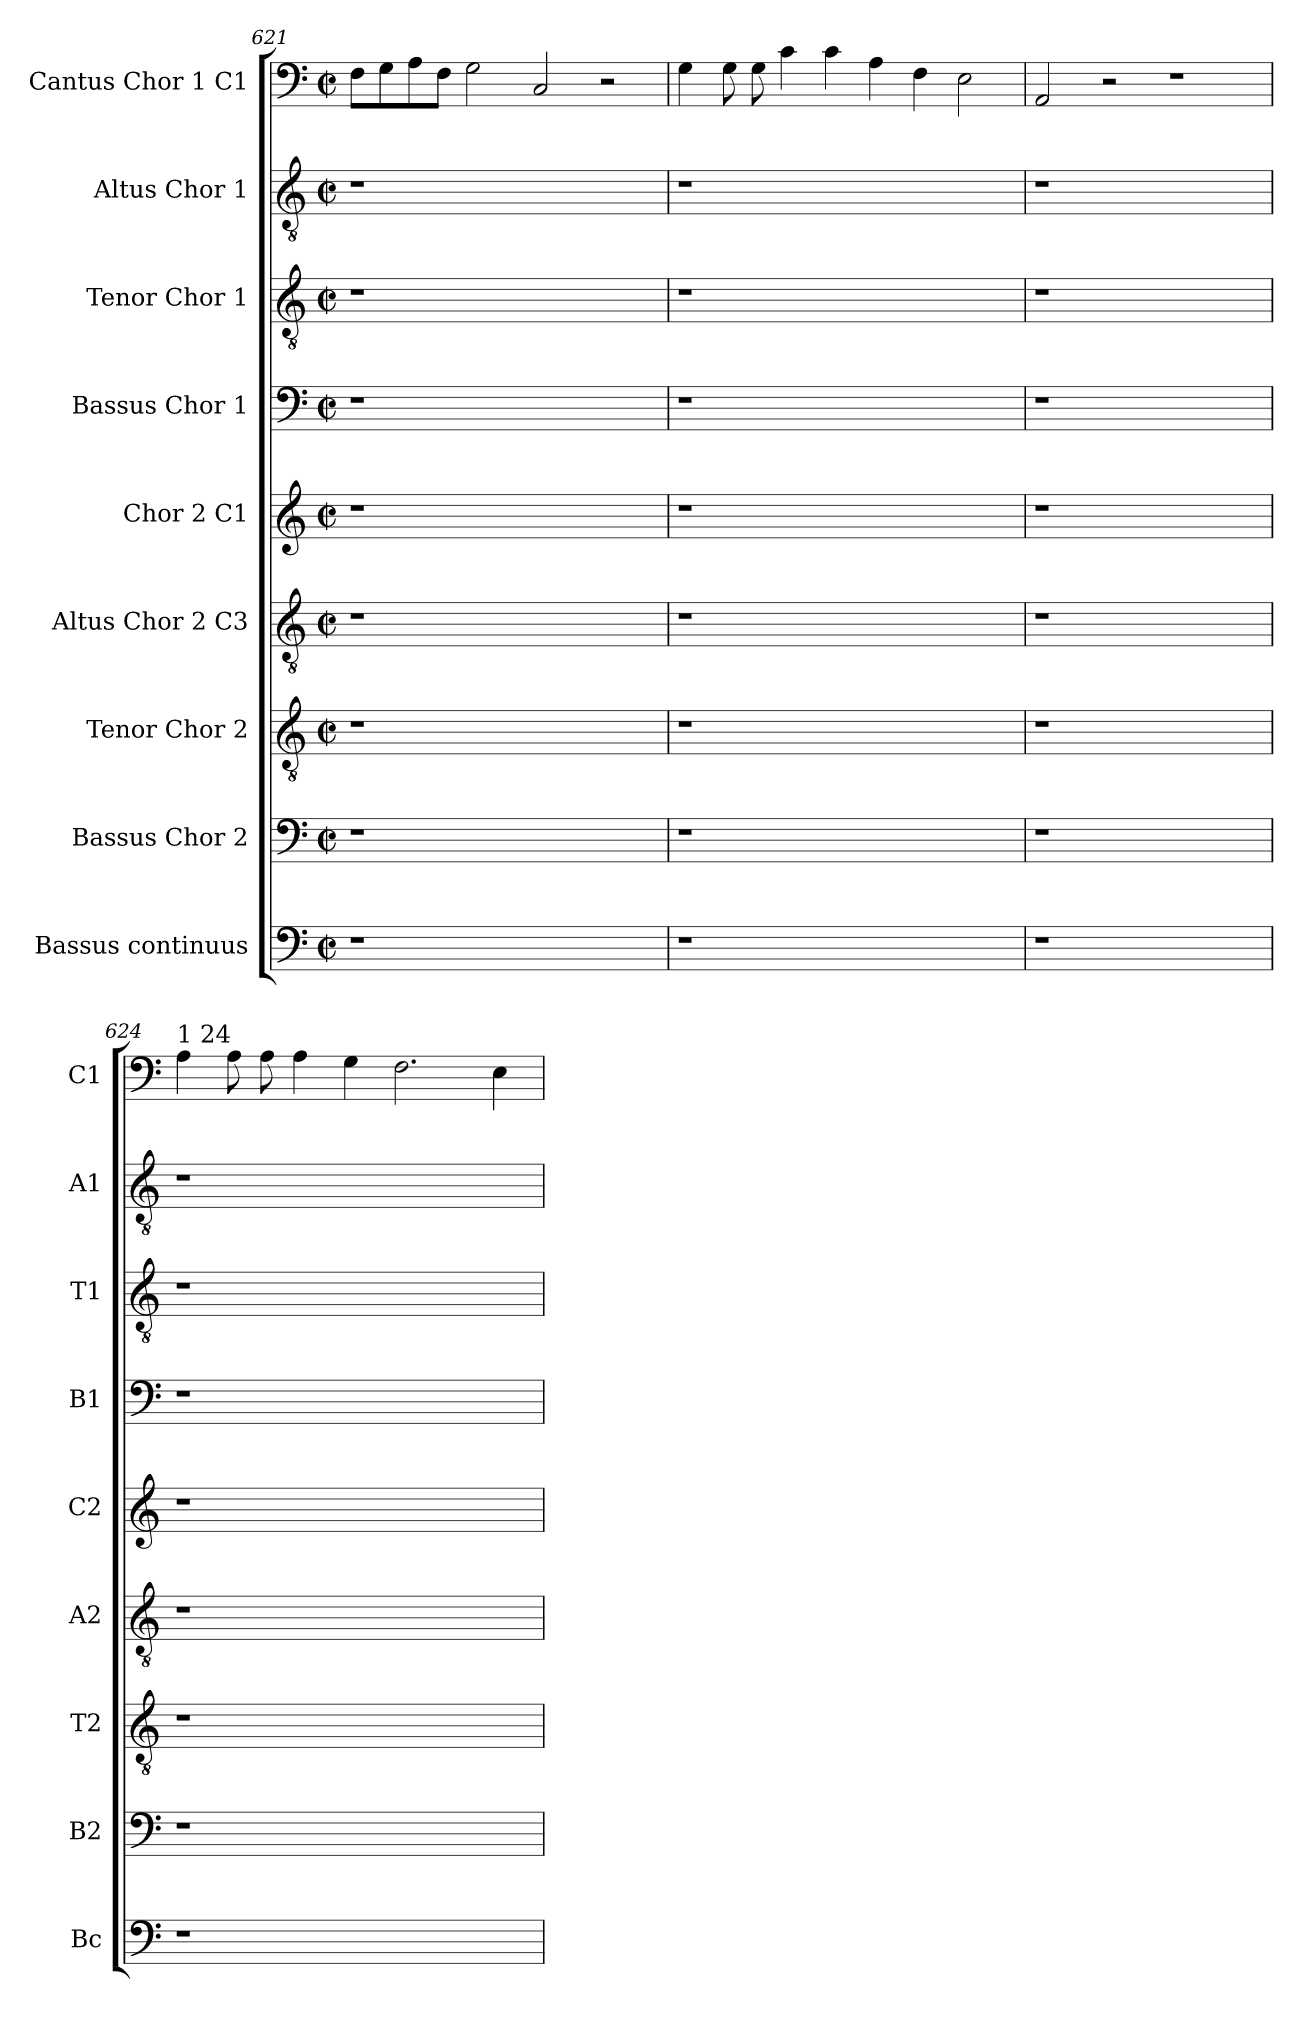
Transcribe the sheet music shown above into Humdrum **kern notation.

**kern	**kern	**kern	**kern	**kern	**kern	**kern	**kern	**kern
*part9	*part8	*part7	*part6	*part5	*part4	*part3	*part2	*part1
*staff9	*staff8	*staff7	*staff6	*staff5	*staff4	*staff3	*staff2	*staff1
*I"Bassus continuus	*I"Bassus Chor 2	*I"Tenor Chor 2	*I"Altus Chor 2 C3	*I"Chor 2 C1	*I"Bassus Chor 1	*I"Tenor Chor 1	*I"Altus Chor 1	*I"Cantus Chor 1 C1
*I'Bc	*I'B2	*I'T2	*I'A2	*I'C2	*I'B1	*I'T1	*I'A1	*I'C1
*clefF4	*clefF4	*clefGv2	*clefGv2	*clefG2	*clefF4	*clefGv2	*clefGv2	*clefF4
*ITrd7c12	*	*	*	*	*	*	*	*
*k[]	*k[]	*k[]	*k[]	*k[]	*k[]	*k[]	*k[]	*k[]
*C:	*C:	*C:	*C:	*C:	*C:	*C:	*C:	*C:
*M2/2	*M2/2	*M2/2	*M2/2	*M2/2	*M2/2	*M2/2	*M2/2	*M2/2
*met(c|)	*met(c|)	*met(c|)	*met(c|)	*met(c|)	*met(c|)	*met(c|)	*met(c|)	*met(c|)
=621	=621	=621	=621	=621	=621	=621	=621	=621
1r	1r	1r	1r	1r	1r	1r	1r	8F\L
.	.	.	.	.	.	.	.	8G\
.	.	.	.	.	.	.	.	8A\
.	.	.	.	.	.	.	.	8F\J
.	.	.	.	.	.	.	.	2G\
1ryy	1ryy	1ryy	1ryy	1ryy	1ryy	1ryy	1ryy	2C/
.	.	.	.	.	.	.	.	2r
=622	=622	=622	=622	=622	=622	=622	=622	=622
1r	1r	1r	1r	1r	1r	1r	1r	4G\
.	.	.	.	.	.	.	.	8G\
.	.	.	.	.	.	.	.	8G\
.	.	.	.	.	.	.	.	4c\
.	.	.	.	.	.	.	.	4c\
1ryy	1ryy	1ryy	1ryy	1ryy	1ryy	1ryy	1ryy	4A\
.	.	.	.	.	.	.	.	4F\
.	.	.	.	.	.	.	.	2E\
=623	=623	=623	=623	=623	=623	=623	=623	=623
1r	1r	1r	1r	1r	1r	1r	1r	2AA/
.	.	.	.	.	.	.	.	2r
1ryy	1ryy	1ryy	1ryy	1ryy	1ryy	1ryy	1ryy	1r
!!LO:LB:g=z
=624	=624	=624	=624	=624	=624	=624	=624	=624
!	!	!	!	!	!	!	!	!LO:TX:a:t=1 24
1r	1r	1r	1r	1r	1r	1r	1r	4A\
.	.	.	.	.	.	.	.	8A\
.	.	.	.	.	.	.	.	8A\
.	.	.	.	.	.	.	.	4A\
.	.	.	.	.	.	.	.	4G\
1ryy	1ryy	1ryy	1ryy	1ryy	1ryy	1ryy	1ryy	2.F\
.	.	.	.	.	.	.	.	4E\
=	=	=	=	=	=	=	=	=
*-	*-	*-	*-	*-	*-	*-	*-	*-
